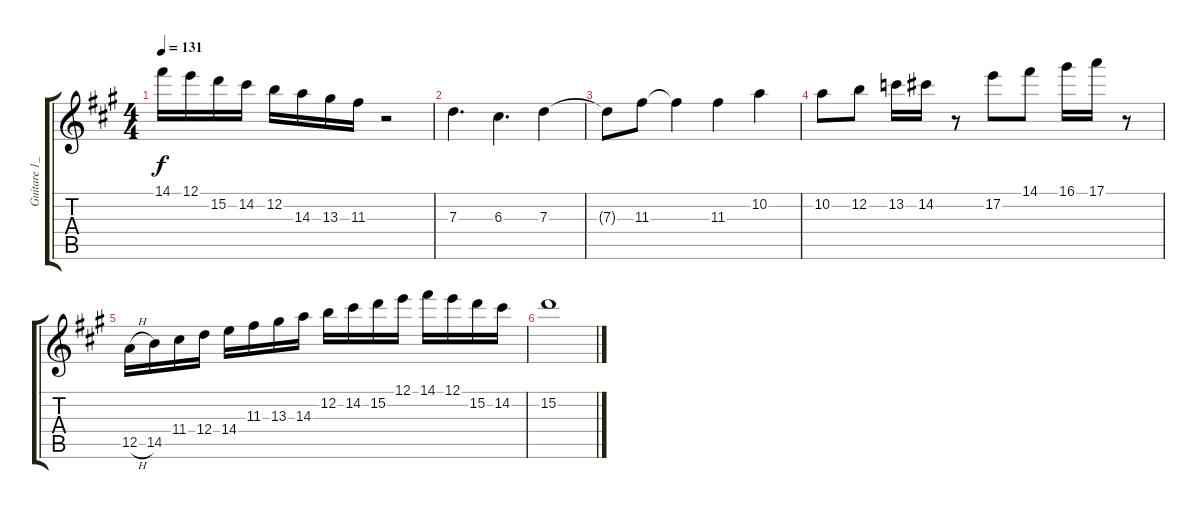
\track ("Guitare 1_1" "Guitare 1_") {instrument overdrivenguitar}
\staff {score tabs}
\tuning (E4 B3 G3 D3 A2 E2) {hide}
\ts (4 4)
\tempo 131
\clef g2
\ks a
14.1.16{dy f} 12.1.16 15.2.16 14.2.16 12.2.16 14.3.16 13.3.16 11.3.16 r.2 |
7.3.4{d} 6.3.4{d} 7.3.4 |
7.3{t}.8 11.3.8 11.3{t}.4 11.3.4 10.2.4 |
10.2.8 12.2.8 13.2.16 14.2.16 r.8 17.2.8 14.1.8 16.1.16 17.1.16 r.8 |
12.5{h}.16 14.5.16 11.4.16 12.4.16 14.4.16 11.3.16 13.3.16 14.3.16 12.2.16 14.2.16 15.2.16 12.1.16 14.1.16 12.1.16 15.2.16 14.2.16 |
15.2.1
